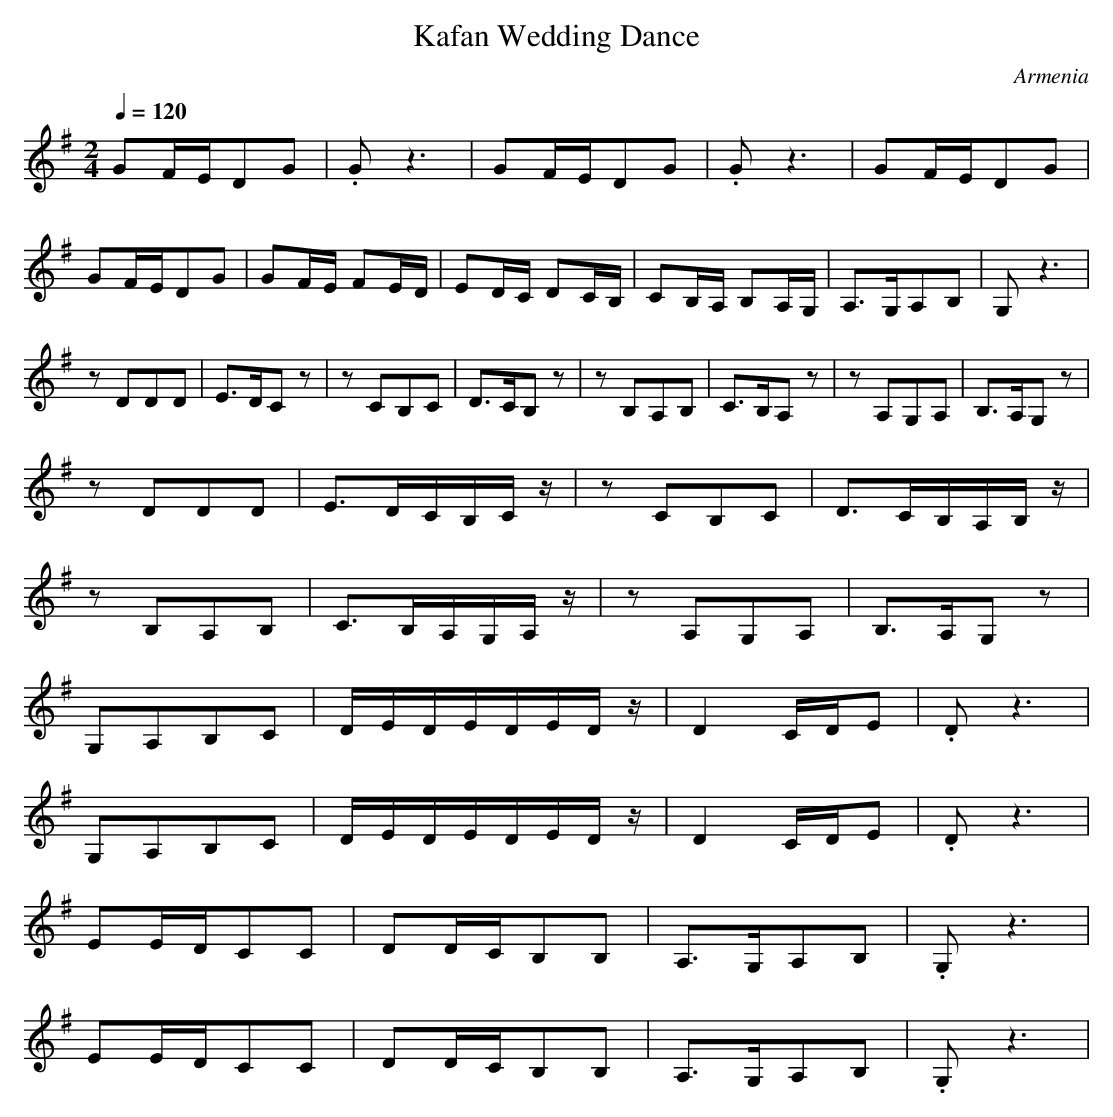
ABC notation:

X:1
T: Kafan Wedding Dance
O: Armenia
M: 2/4
L: 1/8
Q: 1/4=120
K:G
 !drum! GF/E/DG  |.Gz3            | GF/E/DG    |.Gz3          |\
 GF/E/DG         | GF/E/DG        | GF/E/ FE/D/| ED/C/ DC/B,/ |\
 CB,/A,/ B,A,/G,/| A,>G,A,B,      |G,z3        |
 zDDD            |E>DCz           |zCB,C       |D>CB,z        |\
 zB,A,B,         |C>B,A,z         |zA,G,A,     |B,>A,G,z      |
 zDDD            |E>DC/B,/C/z/    |zCB,C       |D>CB,/A,/B,/z/|
 zB,A,B,         |C>B,A,/G,/A,/z/ | zA,G,A,    |B,>A,G,z      |
 G,A,B,C         |D/E/D/E/D/E/D/z/|D2 C/D/E    |.Dz3          |
 G,A,B,C         |D/E/D/E/D/E/D/z/|D2 C/D/E    |.Dz3          |
 EE/D/CC         |DD/C/B,B,       |A,>G,A,B,   |.G,z3         |
 EE/D/CC         |DD/C/B,B,       |A,>G,A,B,   |.G,z3         |
